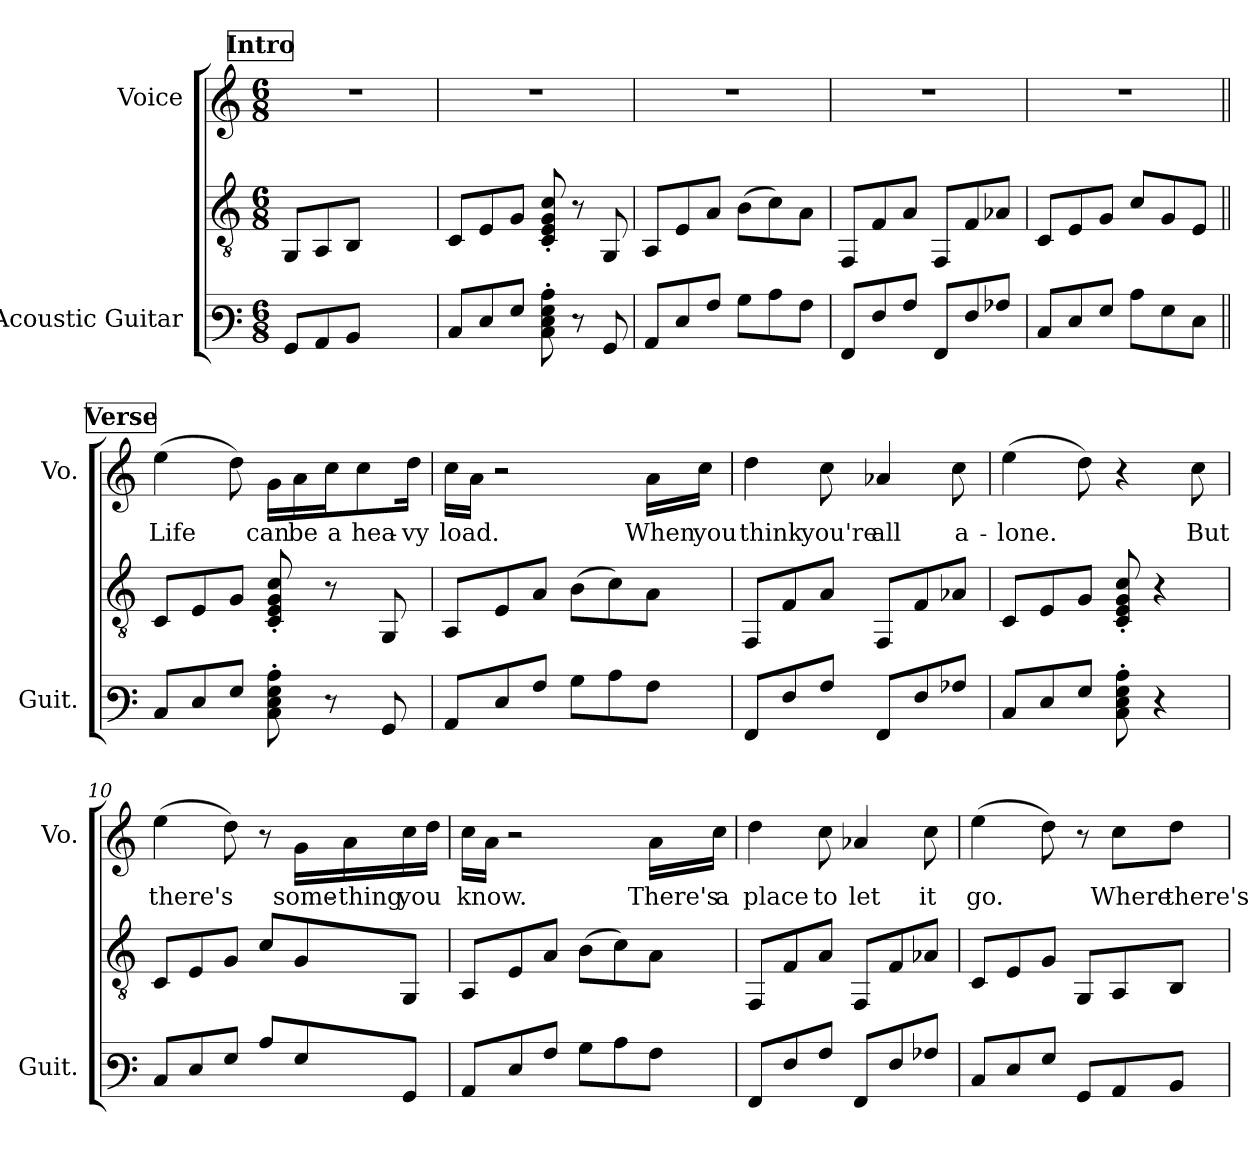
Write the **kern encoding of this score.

**kern	**kern	**kern	**text
*part2	*part2	*part1	*part1
*staff3	*staff2	*staff1	*staff1
*I"Acoustic Guitar	*	*I"Voice	*
*I'Guit.	*	*I'Vo.	*
*stria6	*	*	*
*	*clefGv2	*clefG2	*
*k[]	*k[]	*k[]	*
*M6/8	*M6/8	*M6/8	*
*MM81	*MM81	*MM81	*
!!LO:REH:place=s1:a:B:fs=14:t=Intro
=1	=1	=1	=1
8GGL	8GG/L	2.r	.
8AA	8AA/	.	.
8BBJ	8BB/J	.	.
4.ryy	4.ryy	.	.
=2	=2	=2	=2
8CL	8C/L	2.r	.
8E	8E/	.	.
8GJ	8G/J	.	.
8C' 8E' 8G' 8c'	8C/' 8E/' 8G/' 8c/'	.	.
8r	8r	.	.
8GG	8GG/	.	.
=3	=3	=3	=3
8AAL	8AA/L	2.r	.
8E	8E/	.	.
8AJ	8A/J	.	.
8BL	(>8B\L	.	.
8c	8c\)	.	.
8AJ	8A\J	.	.
=4	=4	=4	=4
8FFL	8FF/L	2.r	.
8F	8F/	.	.
8AJ	8A/J	.	.
8FFL	8FF/L	.	.
8F	8F/	.	.
8A-J	8A-X/J	.	.
=5	=5	=5	=5
8CL	8C/L	2.r	.
8E	8E/	.	.
8GJ	8G/J	.	.
8cL	8c/L	.	.
8G	8G/	.	.
8EJ	8E/J	.	.
!!LO:LB:g=z
!!LO:REH:place=s1:a:B:fs=14:t=Verse
=6||	=6||	=6||	=6||
!	!	!	!LO:LY:b
8CL	8C/L	(>4ee\	Life
8E	8E/	.	.
8GJ	8G/J	8dd\)	.
!	!	!	!LO:LY:b
8C' 8E' 8G' 8c'	8C/' 8E/' 8G/' 8c/'	16g\LL	can
!	!	!	!LO:LY:b
.	.	16a\	be
!	!	!	!LO:LY:b
8r	8r	16cc\J	a
!	!	!	!LO:LY:b
.	.	8cc\	hea-
8GG	8GG/	.	.
!	!	!	!LO:LY:b
.	.	16dd\Jk	-vy
=7	=7	=7	=7
!	!	!	!LO:LY:b
8AAL	8AA/L	16cc\LL	load.
.	.	16a\JJ	.
8E	8E/	2r	.
8AJ	8A/J	.	.
8BL	(>8B\L	.	.
8c	8c\)	.	.
!	!	!	!LO:LY:b
8AJ	8A\J	16a\LL	When
!	!	!	!LO:LY:b
.	.	16cc\JJ	you
=8	=8	=8	=8
!	!	!	!LO:LY:b
8FFL	8FF/L	4dd\	think
8F	8F/	.	.
!	!	!	!LO:LY:b
8AJ	8A/J	8cc\	you're
!	!	!	!LO:LY:b
8FFL	8FF/L	4a-X/	all
8F	8F/	.	.
!	!	!	!LO:LY:b
8A-J	8A-X/J	8cc\	a-
=9	=9	=9	=9
!	!	!	!LO:LY:b
8CL	8C/L	(>4ee\	-lone.
8E	8E/	.	.
8GJ	8G/J	8dd\)	.
8C' 8E' 8G' 8c'	8C/' 8E/' 8G/' 8c/'	4r	.
4r	4r	.	.
!	!	!	!LO:LY:b
.	.	8cc\	But
!!LO:PB:g=z
=10	=10	=10	=10
!	!	!	!LO:LY:b
8CL	8C/L	(>4ee\	there's
8E	8E/	.	.
8GJ	8G/J	8dd\)	.
8cL	8c/L	8r	.
!	!	!	!LO:LY:b
8G	8G/	16g\LL	some-
!	!	!	!LO:LY:b
.	.	16a\	-thing
!	!	!	!LO:LY:b
8GGJ	8GG/J	16cc\	you
.	.	16dd\JJ	.
=11	=11	=11	=11
!	!	!	!LO:LY:b
8AAL	8AA/L	16cc\LL	know.
.	.	16a\JJ	.
8E	8E/	2r	.
8AJ	8A/J	.	.
8BL	(>8B\L	.	.
8c	8c\)	.	.
!	!	!	!LO:LY:b
8AJ	8A\J	16a\LL	There's
!	!	!	!LO:LY:b
.	.	16cc\JJ	a
=12	=12	=12	=12
!	!	!	!LO:LY:b
8FFL	8FF/L	4dd\	place
8F	8F/	.	.
!	!	!	!LO:LY:b
8AJ	8A/J	8cc\	to
!	!	!	!LO:LY:b
8FFL	8FF/L	4a-X/	let
8F	8F/	.	.
!	!	!	!LO:LY:b
8A-J	8A-X/J	8cc\	it
=13	=13	=13	=13
!	!	!	!LO:LY:b
8CL	8C/L	(>4ee\	-go.
8E	8E/	.	.
8GJ	8G/J	8dd\)	.
8GGL	8GG/L	8r	.
!	!	!	!LO:LY:b
8AA	8AA/	8cc\L	Where
!	!	!	!LO:LY:b
8BBJ	8BB/J	8dd\J	there's
=	=	=	=
*-	*-	*-	*-
